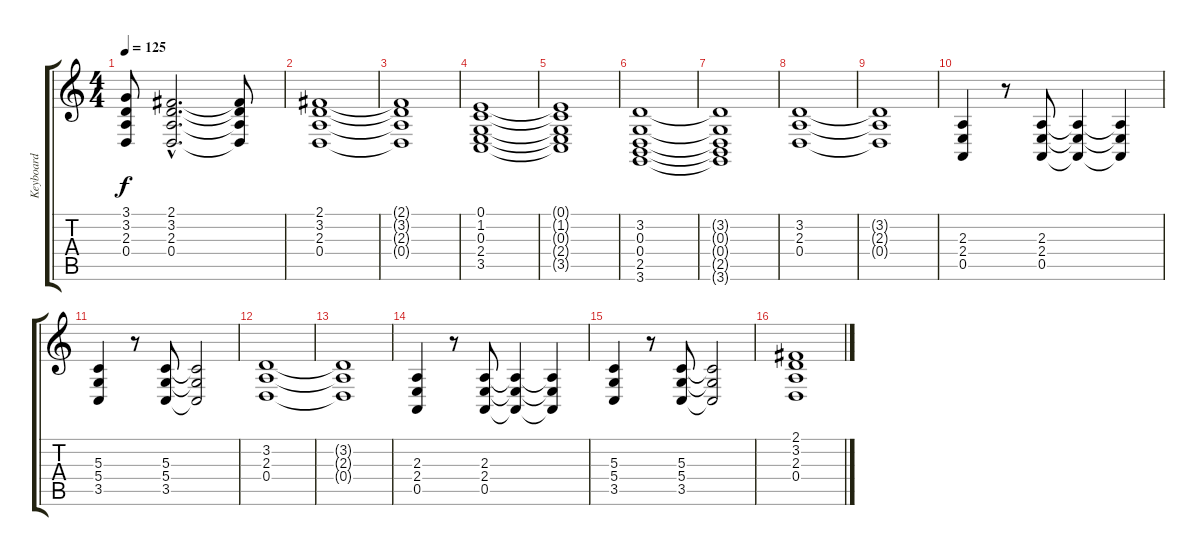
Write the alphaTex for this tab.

\track ("Keyboard" "Keyboard") {instrument synthstrings1}
\staff {score tabs}
\tuning (E4 B3 G3 D3 A2 E2) {hide}
\ts (4 4)
\tempo 125
\clef g2
\ks c
(3.1 3.2 2.3 0.4).8{dy f} (2.1{hac} 3.2{hac} 2.3{hac} 0.4{hac}).2{d} (2.1{t} 3.2{t} 2.3{t} 0.4{t}).8 |
(2.1 3.2 2.3 0.4).1 |
(2.1{t} 3.2{t} 2.3{t} 0.4{t}).1 |
(0.1 1.2 0.3 2.4 3.5).1 |
(0.1{t} 1.2{t} 0.3{t} 2.4{t} 3.5{t}).1 |
(3.2 0.3 0.4 2.5 3.6).1 |
(3.2{t} 0.3{t} 0.4{t} 2.5{t} 3.6{t}).1 |
(3.2 2.3 0.4).1 |
(3.2{t} 2.3{t} 0.4{t}).1 |
(2.3 2.4 0.5).4 r.8 (2.3 2.4 0.5).8 (2.3{t} 2.4{t} 0.5{t}).4 (2.3{t} 2.4{t} 0.5{t}).4 |
(5.3 5.4 3.5).4 r.8 (5.3 5.4 3.5).8 (5.3{t} 5.4{t} 3.5{t}).2 |
(3.2 2.3 0.4).1 |
(3.2{t} 2.3{t} 0.4{t}).1 |
(2.3 2.4 0.5).4 r.8 (2.3 2.4 0.5).8 (2.3{t} 2.4{t} 0.5{t}).4 (2.3{t} 2.4{t} 0.5{t}).4 |
(5.3 5.4 3.5).4 r.8 (5.3 5.4 3.5).8 (5.3{t} 5.4{t} 3.5{t}).2 |
(2.1 3.2 2.3 0.4).1
